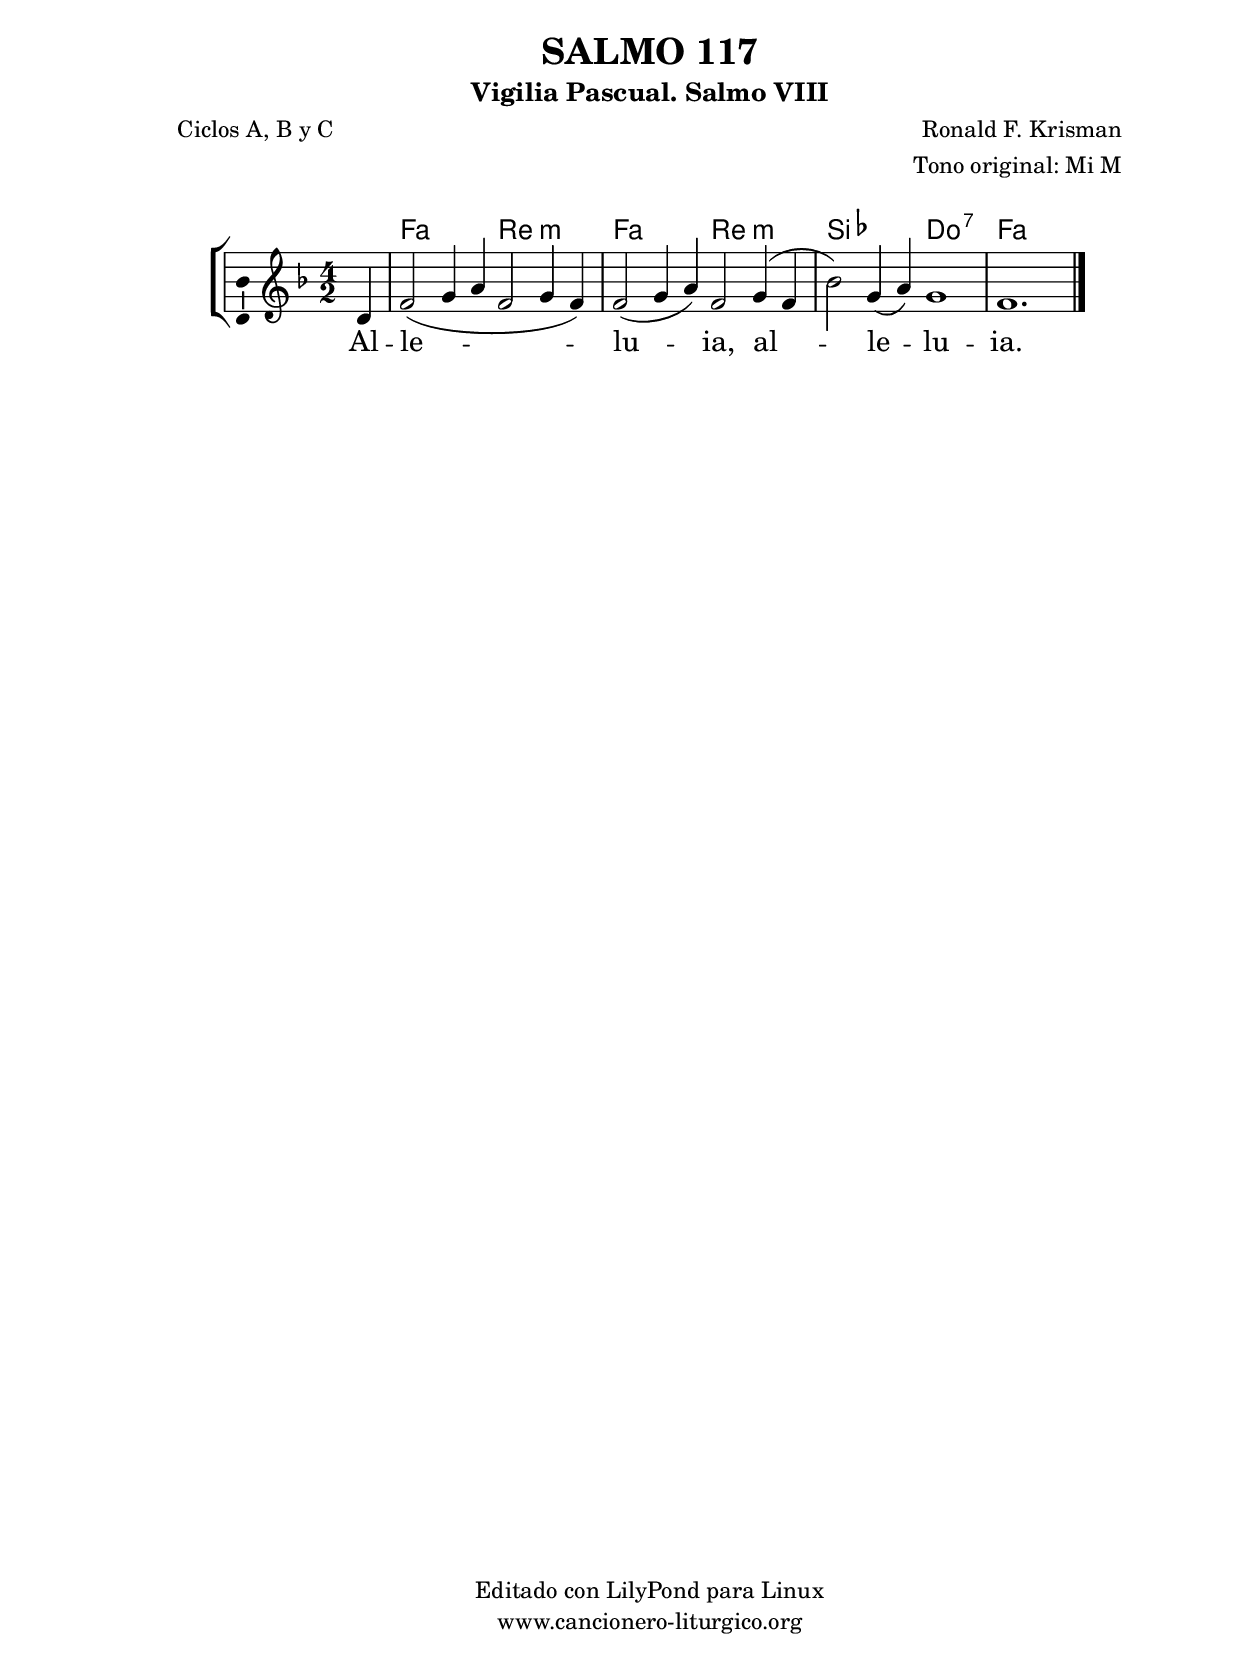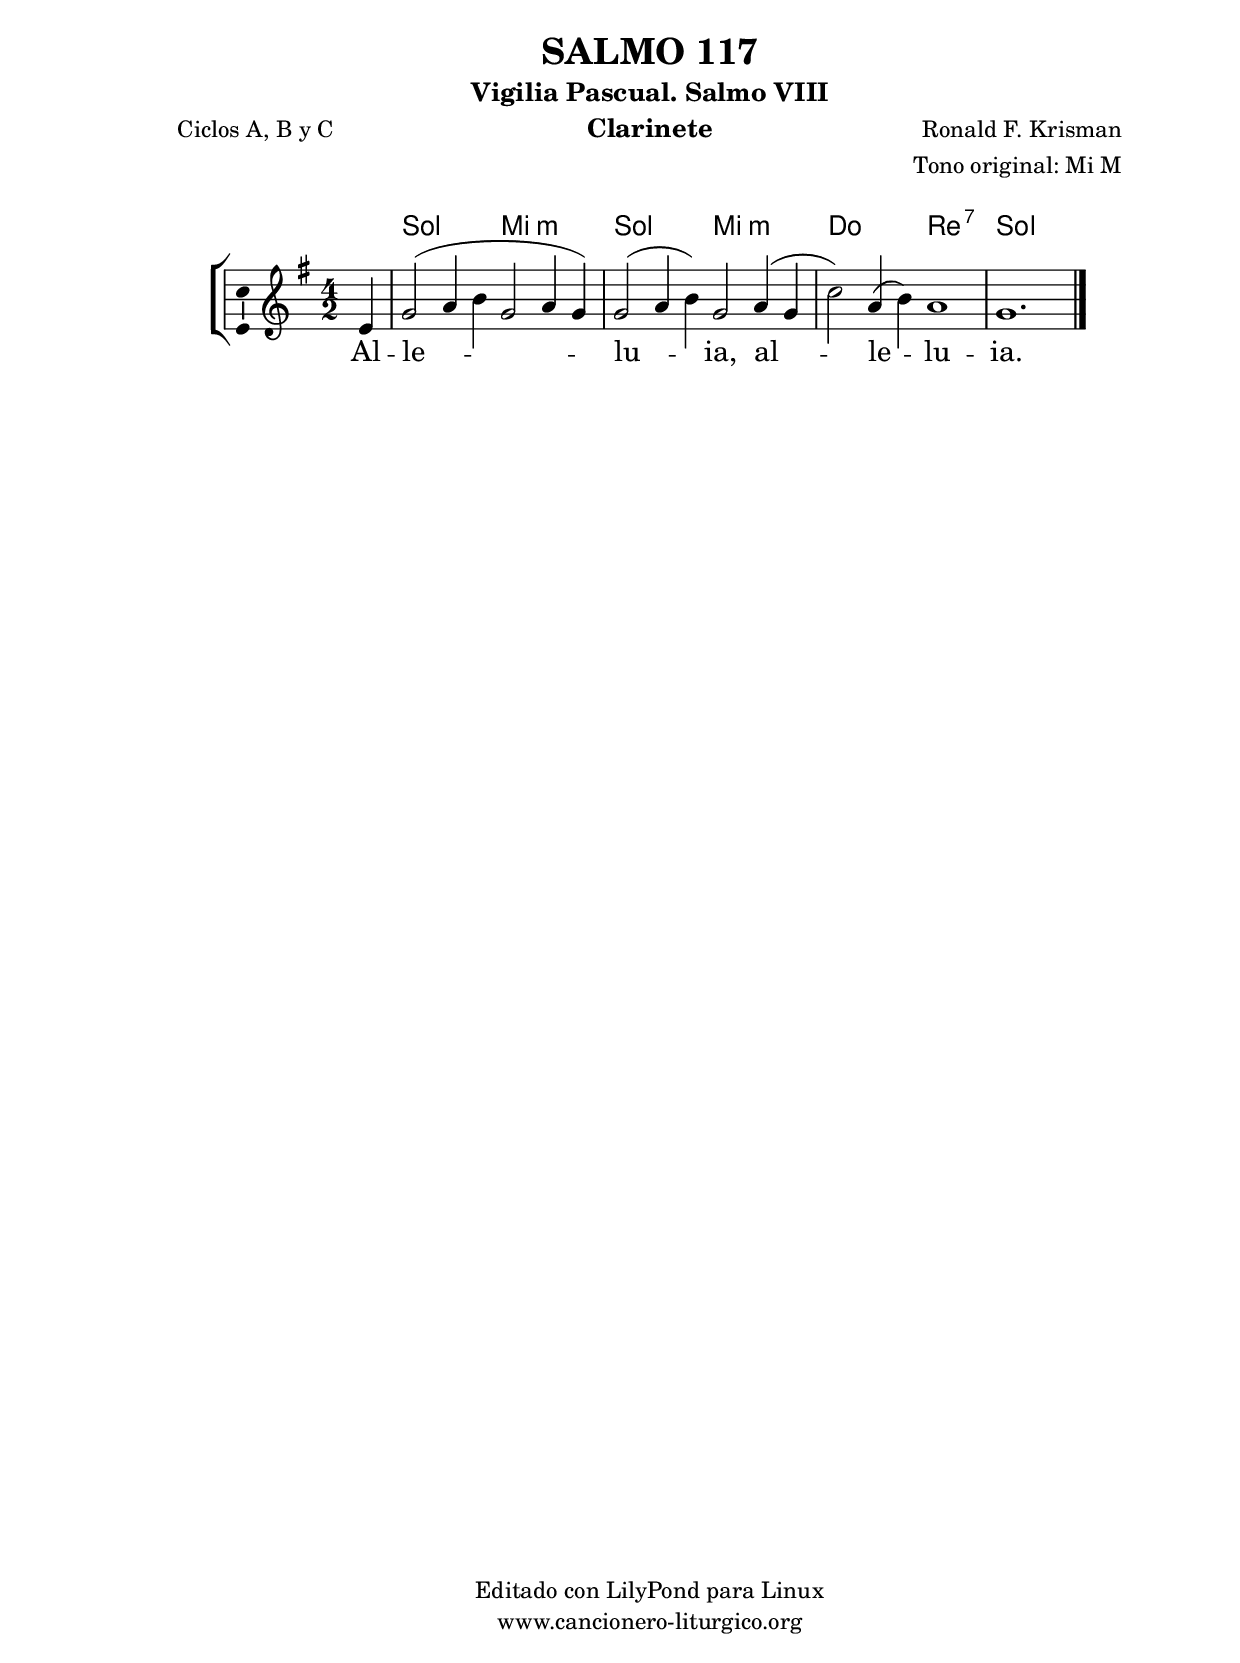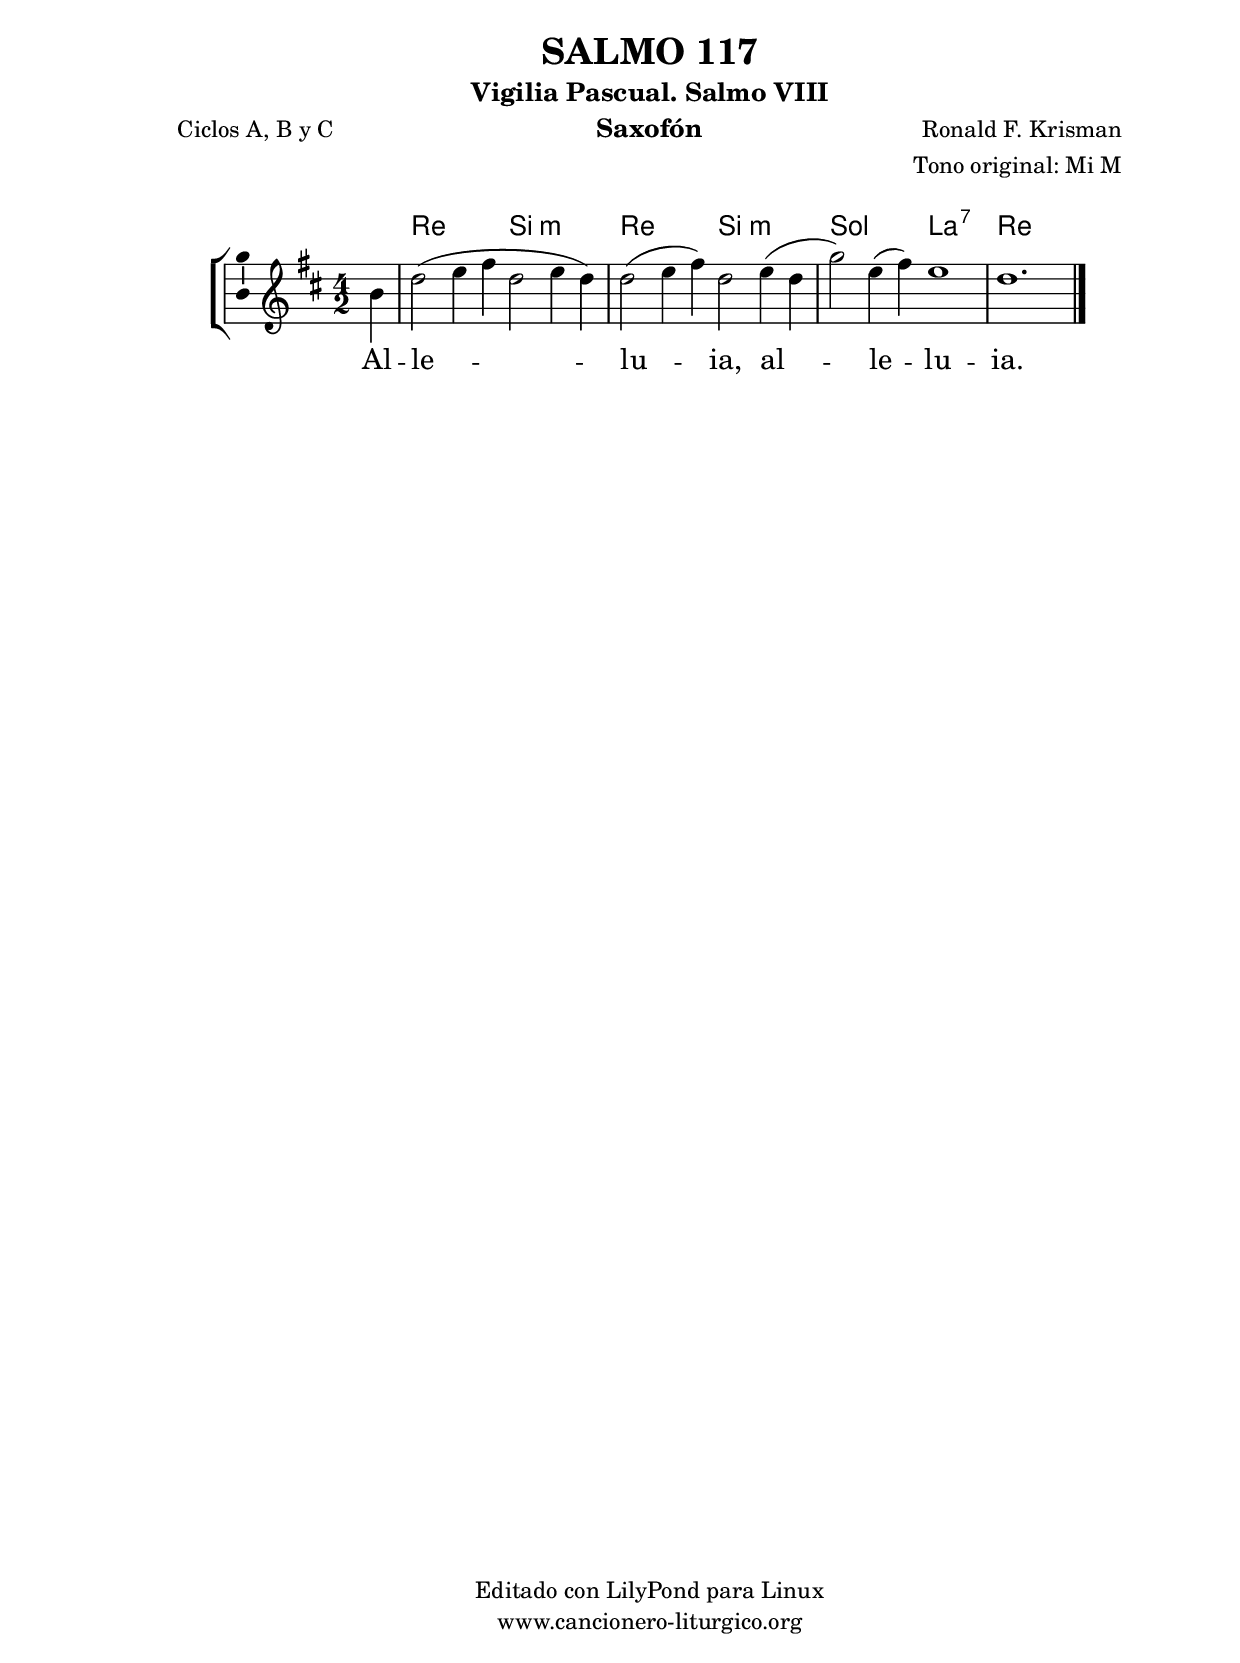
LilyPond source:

%
%para convertir .midi en .wav:
%timidity filename.midi -Ow -o finename.wav
%
%
%Para convertir de .wav a .mp3:
%lame -h -m j filename.wav
%
%
%para escuchar el midi:
%timidity nombrefichero.midi
%


%versión de lilypond para la que se ha escrito esta partitura:
\version "2.16.0"

	%Tamaño papel
	#(set-default-paper-size "a4")
	%Tamaño partitura
	#(set-global-staff-size 20)
	%No responde al pulsar sobre una nota
	#(ly:set-option 'point-and-click #f)

%parámetros del encabezamiento:
\header {
	title = "SALMO 117"
	subtitle = "Vigilia Pascual. Salmo VIII"
	composer = "Ronald F. Krisman"
	poet = "Ciclos A, B y C"
	meter = ""
	arranger = "Tono original: Mi M"
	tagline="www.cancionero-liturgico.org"
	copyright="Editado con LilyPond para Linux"
	}

%parámetros asociados al papel:
\paper  {
	oddHeaderMarkup = \markup {\fill-line { \on-the-fly #not-first-page \fromproperty #'header:title \on-the-fly #not-first-page \fromproperty #'header:composer }}
	evenHeaderMarkup = \markup {\fill-line { \fromproperty #'header:composer \fromproperty #'header:title }}
	#(set-paper-size "a4")
	print-page-number = ##f
	first-page-number = 1
	print-first-page-number = ##f
%	head-separation = 3.0 \cm
	top-margin = 2.0 \cm
	bottom-margin = 0.5\cm
%%%	bottom-margin = -1.0\cm
	left-margin = 3.0 \cm
	line-width = 16.0 \cm 
	indent = 8\mm
	interscoreline = 2.\mm
	between-system-space = 15\mm
%	para que las partituras no llenen la hoja:
	ragged-bottom = ##t
%	idem para la última hoja:
	ragged-last-bottom = ##f
%	para que las partituras llenen el ancho del papel:
	ragged-last = ##f
	after-title-space = 2.5 \cm
%page-count=1
%system-count=2

	%Flexible Vertical Spacing
%	markup-markup-spacing =
%	#'((basic-distance . 15) (minimum-distance . 15) (padding . 3))
	markup-system-spacing =
	#'((basic-distance . 15) (minimum-distance . 15) (padding . 3))
	system-system-spacing =
	#'((basic-distance . 15) (minimum-distance . 15) (padding . 3))
	score-system-spacing =
	#'((basic-distance . 15) (minimum-distance . 15) (padding . 5))
%	top-system-spacing = % header
%	#'((basic-distance . 8) (minimum-distance . 0) (padding . 3))
%	top-markup-spacing =
%	#'((basic-distance . 20) (minimum-distance . 20) (padding . 3))
	last-bottom-spacing = % footer
	#'((basic-distance . 5) (minimum-distance . 5) (padding . 3))
%	score-markup-spacing =
%	#'((basic-distance . 16) (minimum-distance . 13) (padding . 3))

	}


%parámetros que afectan a toda la partitura:
global =  {
	%clave de sol (G):
	\clef G
	%armadura:
	\transpose e f
	\key e \major
	\tempo 2=100
	\set Score.tempoHideNote = ##t
	}


acordes = {
	\italianChords
	\chordmode {
	\transpose e f
{

s4
e1 cis:m e cis:m a b:7 e e

	}
	}
}

melodia = 
	\transpose e f
{
	\relative c'{
	\time 4/2

\partial4
cis4
e2 (fis4 gis e2 fis4 e)
e2 (fis4 gis) e2 fis4 (e
a2) fis4 (gis) fis1
e1.

	\bar "|."
	}
	}


texto = \lyricmode {
Al -- le -- lu -- ia, al -- le -- lu -- ia.
	}


acordesStaff = \context ChordNames = acordesStaff <<
	\set chordChanges = ##t
	\acordes
	>>


vozStaff = \context Voice = vozStaff
\with {\consists "Ambitus_engraver"}
<<
%	\set Staff.instrumentName = ""
%	\set Staff.shortInstrumentName = ""
%	\set Staff.midiInstrument = #"clarinet"
%	\set Staff.midiInstrument = #"cello"
%	\set Staff.midiInstrument = #"flute"
	\set Staff.midiInstrument = #"electric guitar (jazz)"
%	\set Staff.midiInstrument = #"english horn"
%	\set Staff.midiInstrument = #"violin"
%	\set Staff.midiInstrument = #"glockenspiel"
	\set Staff.midiMinimumVolume = #0.7
	\set Staff.midiMaximumVolume = #0.9
	\global
	\melodia
	>>


textoStaff = \context Lyrics = textoStaff <<
	\lyricsto vozStaff \texto
	>>

\book {
	\score {
		\context ChoirStaff {
			\override StaffGroup.SystemStartBracket #'collapse-height = #1
			\override Score.SystemStartBar #'collapse-height = #1
			<<
			\acordesStaff
			\vozStaff
			\textoStaff
			>>
			}
		\layout {
	    		\context {
				\Lyrics
				\override LyricText #'font-size = #2
				}
	   		 \context {
				\Score
				%fontSize = #3
				\override StaffSymbol #'staff-space = #(magstep +3)
				%\override Beam #'thickness = #0.55
				%\override SpacingSpanner #'spacing-increment = #1.0
				%\override Slur #'height-limit = #1.5
				}
			}
		}
	\score {
		\unfoldRepeats
		\context ChoirStaff {
			<<
			\acordesStaff
			\vozStaff
			>>
			}
		\midi {
	  		\context {
	  			\Score
				tempoWholesPerMinute = #(ly:make-moment 70 4)
				}
			}
		}
	}

%Partitura para clarinete
#(define output-suffix "C")
\book {
	\header{
		instrument = "Clarinete"
		}
	\score {
		\context ChoirStaff {
			\override StaffGroup.SystemStartBracket #'collapse-height = #1
			\override Score.SystemStartBar #'collapse-height = #1
\transpose c d
			<<
			\acordesStaff
			\vozStaff
			\textoStaff
			>>
			}
		\layout {
	    		\context {
				\Lyrics
				\override LyricText #'font-size = #2
				}
	   		 \context {
				\Score
				%fontSize = #3
				\override StaffSymbol #'staff-space = #(magstep +3)
				%\override Beam #'thickness = #0.55
				%\override SpacingSpanner #'spacing-increment = #1.0
				%\override Slur #'height-limit = #1.5
				}
			}
		}
	}

%Partitura para saxofón
#(define output-suffix "S")
\book {
	\header{
		instrument = "Saxofón"
		}
	\score {
		\context ChoirStaff {
			\override StaffGroup.SystemStartBracket #'collapse-height = #1
			\override Score.SystemStartBar #'collapse-height = #1
\transpose c a
			<<
			\acordesStaff
			\vozStaff
			\textoStaff
			>>
			}
		\layout {
	    		\context {
				\Lyrics
				\override LyricText #'font-size = #2
				}
	   		 \context {
				\Score
				%fontSize = #3
				\override StaffSymbol #'staff-space = #(magstep +3)
				%\override Beam #'thickness = #0.55
				%\override SpacingSpanner #'spacing-increment = #1.0
				%\override Slur #'height-limit = #1.5
				}
			}
		}
	}

